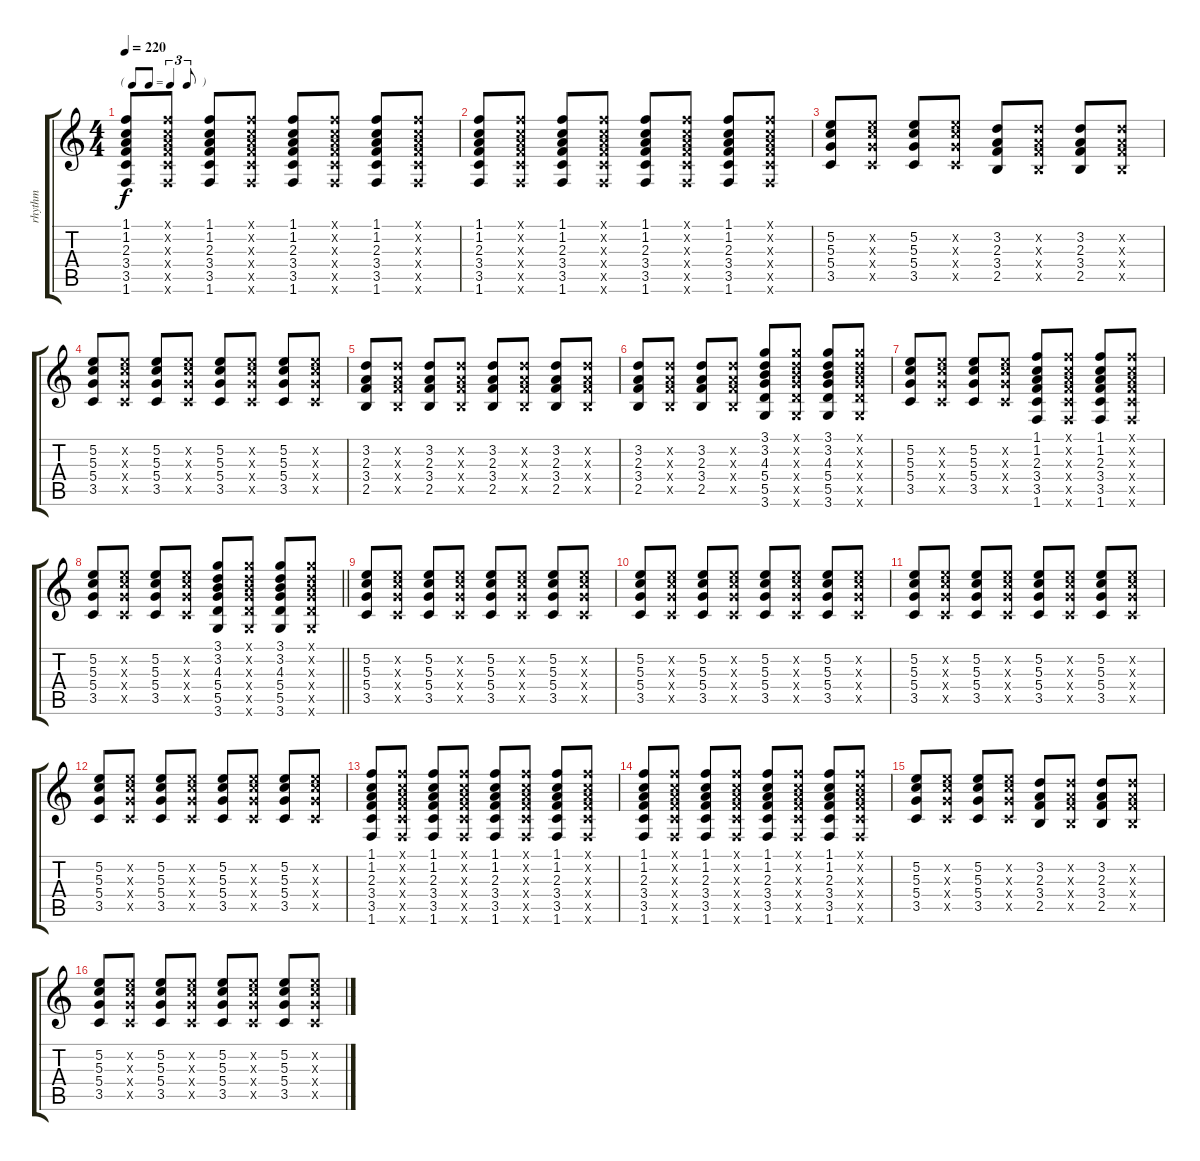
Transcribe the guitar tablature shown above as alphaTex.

\track ("rhythm" "rhythm") {instrument acousticguitarnylon}
\staff {score tabs}
\tuning (E4 B3 G3 D3 A2 E2) {hide}
\ts (4 4)
\tf triplet8th
\tempo 220
\clef g2
\ks c
(1.1 1.2 2.3 3.4 3.5 1.6).8{dy f} (1.1{x} 1.2{x} 2.3{x} 3.4{x} 3.5{x} 1.6{x}).8 (1.1 1.2 2.3 3.4 3.5 1.6).8 (1.1{x} 1.2{x} 2.3{x} 3.4{x} 3.5{x} 1.6{x}).8 (1.1 1.2 2.3 3.4 3.5 1.6).8 (1.1{x} 1.2{x} 2.3{x} 3.4{x} 3.5{x} 1.6{x}).8 (1.1 1.2 2.3 3.4 3.5 1.6).8 (1.1{x} 1.2{x} 2.3{x} 3.4{x} 3.5{x} 1.6{x}).8 |
(1.1 1.2 2.3 3.4 3.5 1.6).8 (1.1{x} 1.2{x} 2.3{x} 3.4{x} 3.5{x} 1.6{x}).8 (1.1 1.2 2.3 3.4 3.5 1.6).8 (1.1{x} 1.2{x} 2.3{x} 3.4{x} 3.5{x} 1.6{x}).8 (1.1 1.2 2.3 3.4 3.5 1.6).8 (1.1{x} 1.2{x} 2.3{x} 3.4{x} 3.5{x} 1.6{x}).8 (1.1 1.2 2.3 3.4 3.5 1.6).8 (1.1{x} 1.2{x} 2.3{x} 3.4{x} 3.5{x} 1.6{x}).8 |
(5.2 5.3 5.4 3.5).8 (5.2{x} 5.3{x} 5.4{x} 3.5{x}).8 (5.2 5.3 5.4 3.5).8 (5.2{x} 5.3{x} 5.4{x} 3.5{x}).8 (3.2 2.3 3.4 2.5).8 (3.2{x} 2.3{x} 3.4{x} 2.5{x}).8 (3.2 2.3 3.4 2.5).8 (3.2{x} 2.3{x} 3.4{x} 2.5{x}).8 |
(5.2 5.3 5.4 3.5).8 (5.2{x} 5.3{x} 5.4{x} 3.5{x}).8 (5.2 5.3 5.4 3.5).8 (5.2{x} 5.3{x} 5.4{x} 3.5{x}).8 (5.2 5.3 5.4 3.5).8 (5.2{x} 5.3{x} 5.4{x} 3.5{x}).8 (5.2 5.3 5.4 3.5).8 (5.2{x} 5.3{x} 5.4{x} 3.5{x}).8 |
(3.2 2.3 3.4 2.5).8 (3.2{x} 2.3{x} 3.4{x} 2.5{x}).8 (3.2 2.3 3.4 2.5).8 (3.2{x} 2.3{x} 3.4{x} 2.5{x}).8 (3.2 2.3 3.4 2.5).8 (3.2{x} 2.3{x} 3.4{x} 2.5{x}).8 (3.2 2.3 3.4 2.5).8 (3.2{x} 2.3{x} 3.4{x} 2.5{x}).8 |
(3.2 2.3 3.4 2.5).8 (3.2{x} 2.3{x} 3.4{x} 2.5{x}).8 (3.2 2.3 3.4 2.5).8 (3.2{x} 2.3{x} 3.4{x} 2.5{x}).8 (3.1 3.2 4.3 5.4 5.5 3.6).8 (3.1{x} 3.2{x} 4.3{x} 5.4{x} 5.5{x} 3.6{x}).8 (3.1 3.2 4.3 5.4 5.5 3.6).8 (3.1{x} 3.2{x} 4.3{x} 5.4{x} 5.5{x} 3.6{x}).8 |
(5.2 5.3 5.4 3.5).8 (5.2{x} 5.3{x} 5.4{x} 3.5{x}).8 (5.2 5.3 5.4 3.5).8 (5.2{x} 5.3{x} 5.4{x} 3.5{x}).8 (1.1 1.2 2.3 3.4 3.5 1.6).8 (1.1{x} 1.2{x} 2.3{x} 3.4{x} 3.5{x} 1.6{x}).8 (1.1 1.2 2.3 3.4 3.5 1.6).8 (1.1{x} 1.2{x} 2.3{x} 3.4{x} 3.5{x} 1.6{x}).8 |
\barLineRight lightlight
(5.2 5.3 5.4 3.5).8 (5.2{x} 5.3{x} 5.4{x} 3.5{x}).8 (5.2 5.3 5.4 3.5).8 (5.2{x} 5.3{x} 5.4{x} 3.5{x}).8 (3.1 3.2 4.3 5.4 5.5 3.6).8 (3.1{x} 3.2{x} 4.3{x} 5.4{x} 5.5{x} 3.6{x}).8 (3.1 3.2 4.3 5.4 5.5 3.6).8 (3.1{x} 3.2{x} 4.3{x} 5.4{x} 5.5{x} 3.6{x}).8 |
(5.2 5.3 5.4 3.5).8 (5.2{x} 5.3{x} 5.4{x} 3.5{x}).8 (5.2 5.3 5.4 3.5).8 (5.2{x} 5.3{x} 5.4{x} 3.5{x}).8 (5.2 5.3 5.4 3.5).8 (5.2{x} 5.3{x} 5.4{x} 3.5{x}).8 (5.2 5.3 5.4 3.5).8 (5.2{x} 5.3{x} 5.4{x} 3.5{x}).8 |
(5.2 5.3 5.4 3.5).8 (5.2{x} 5.3{x} 5.4{x} 3.5{x}).8 (5.2 5.3 5.4 3.5).8 (5.2{x} 5.3{x} 5.4{x} 3.5{x}).8 (5.2 5.3 5.4 3.5).8 (5.2{x} 5.3{x} 5.4{x} 3.5{x}).8 (5.2 5.3 5.4 3.5).8 (5.2{x} 5.3{x} 5.4{x} 3.5{x}).8 |
(5.2 5.3 5.4 3.5).8 (5.2{x} 5.3{x} 5.4{x} 3.5{x}).8 (5.2 5.3 5.4 3.5).8 (5.2{x} 5.3{x} 5.4{x} 3.5{x}).8 (5.2 5.3 5.4 3.5).8 (5.2{x} 5.3{x} 5.4{x} 3.5{x}).8 (5.2 5.3 5.4 3.5).8 (5.2{x} 5.3{x} 5.4{x} 3.5{x}).8 |
(5.2 5.3 5.4 3.5).8 (5.2{x} 5.3{x} 5.4{x} 3.5{x}).8 (5.2 5.3 5.4 3.5).8 (5.2{x} 5.3{x} 5.4{x} 3.5{x}).8 (5.2 5.3 5.4 3.5).8 (5.2{x} 5.3{x} 5.4{x} 3.5{x}).8 (5.2 5.3 5.4 3.5).8 (5.2{x} 5.3{x} 5.4{x} 3.5{x}).8 |
(1.1 1.2 2.3 3.4 3.5 1.6).8 (1.1{x} 1.2{x} 2.3{x} 3.4{x} 3.5{x} 1.6{x}).8 (1.1 1.2 2.3 3.4 3.5 1.6).8 (1.1{x} 1.2{x} 2.3{x} 3.4{x} 3.5{x} 1.6{x}).8 (1.1 1.2 2.3 3.4 3.5 1.6).8 (1.1{x} 1.2{x} 2.3{x} 3.4{x} 3.5{x} 1.6{x}).8 (1.1 1.2 2.3 3.4 3.5 1.6).8 (1.1{x} 1.2{x} 2.3{x} 3.4{x} 3.5{x} 1.6{x}).8 |
(1.1 1.2 2.3 3.4 3.5 1.6).8 (1.1{x} 1.2{x} 2.3{x} 3.4{x} 3.5{x} 1.6{x}).8 (1.1 1.2 2.3 3.4 3.5 1.6).8 (1.1{x} 1.2{x} 2.3{x} 3.4{x} 3.5{x} 1.6{x}).8 (1.1 1.2 2.3 3.4 3.5 1.6).8 (1.1{x} 1.2{x} 2.3{x} 3.4{x} 3.5{x} 1.6{x}).8 (1.1 1.2 2.3 3.4 3.5 1.6).8 (1.1{x} 1.2{x} 2.3{x} 3.4{x} 3.5{x} 1.6{x}).8 |
(5.2 5.3 5.4 3.5).8 (5.2{x} 5.3{x} 5.4{x} 3.5{x}).8 (5.2 5.3 5.4 3.5).8 (5.2{x} 5.3{x} 5.4{x} 3.5{x}).8 (3.2 2.3 3.4 2.5).8 (3.2{x} 2.3{x} 3.4{x} 2.5{x}).8 (3.2 2.3 3.4 2.5).8 (3.2{x} 2.3{x} 3.4{x} 2.5{x}).8 |
(5.2 5.3 5.4 3.5).8 (5.2{x} 5.3{x} 5.4{x} 3.5{x}).8 (5.2 5.3 5.4 3.5).8 (5.2{x} 5.3{x} 5.4{x} 3.5{x}).8 (5.2 5.3 5.4 3.5).8 (5.2{x} 5.3{x} 5.4{x} 3.5{x}).8 (5.2 5.3 5.4 3.5).8 (5.2{x} 5.3{x} 5.4{x} 3.5{x}).8
